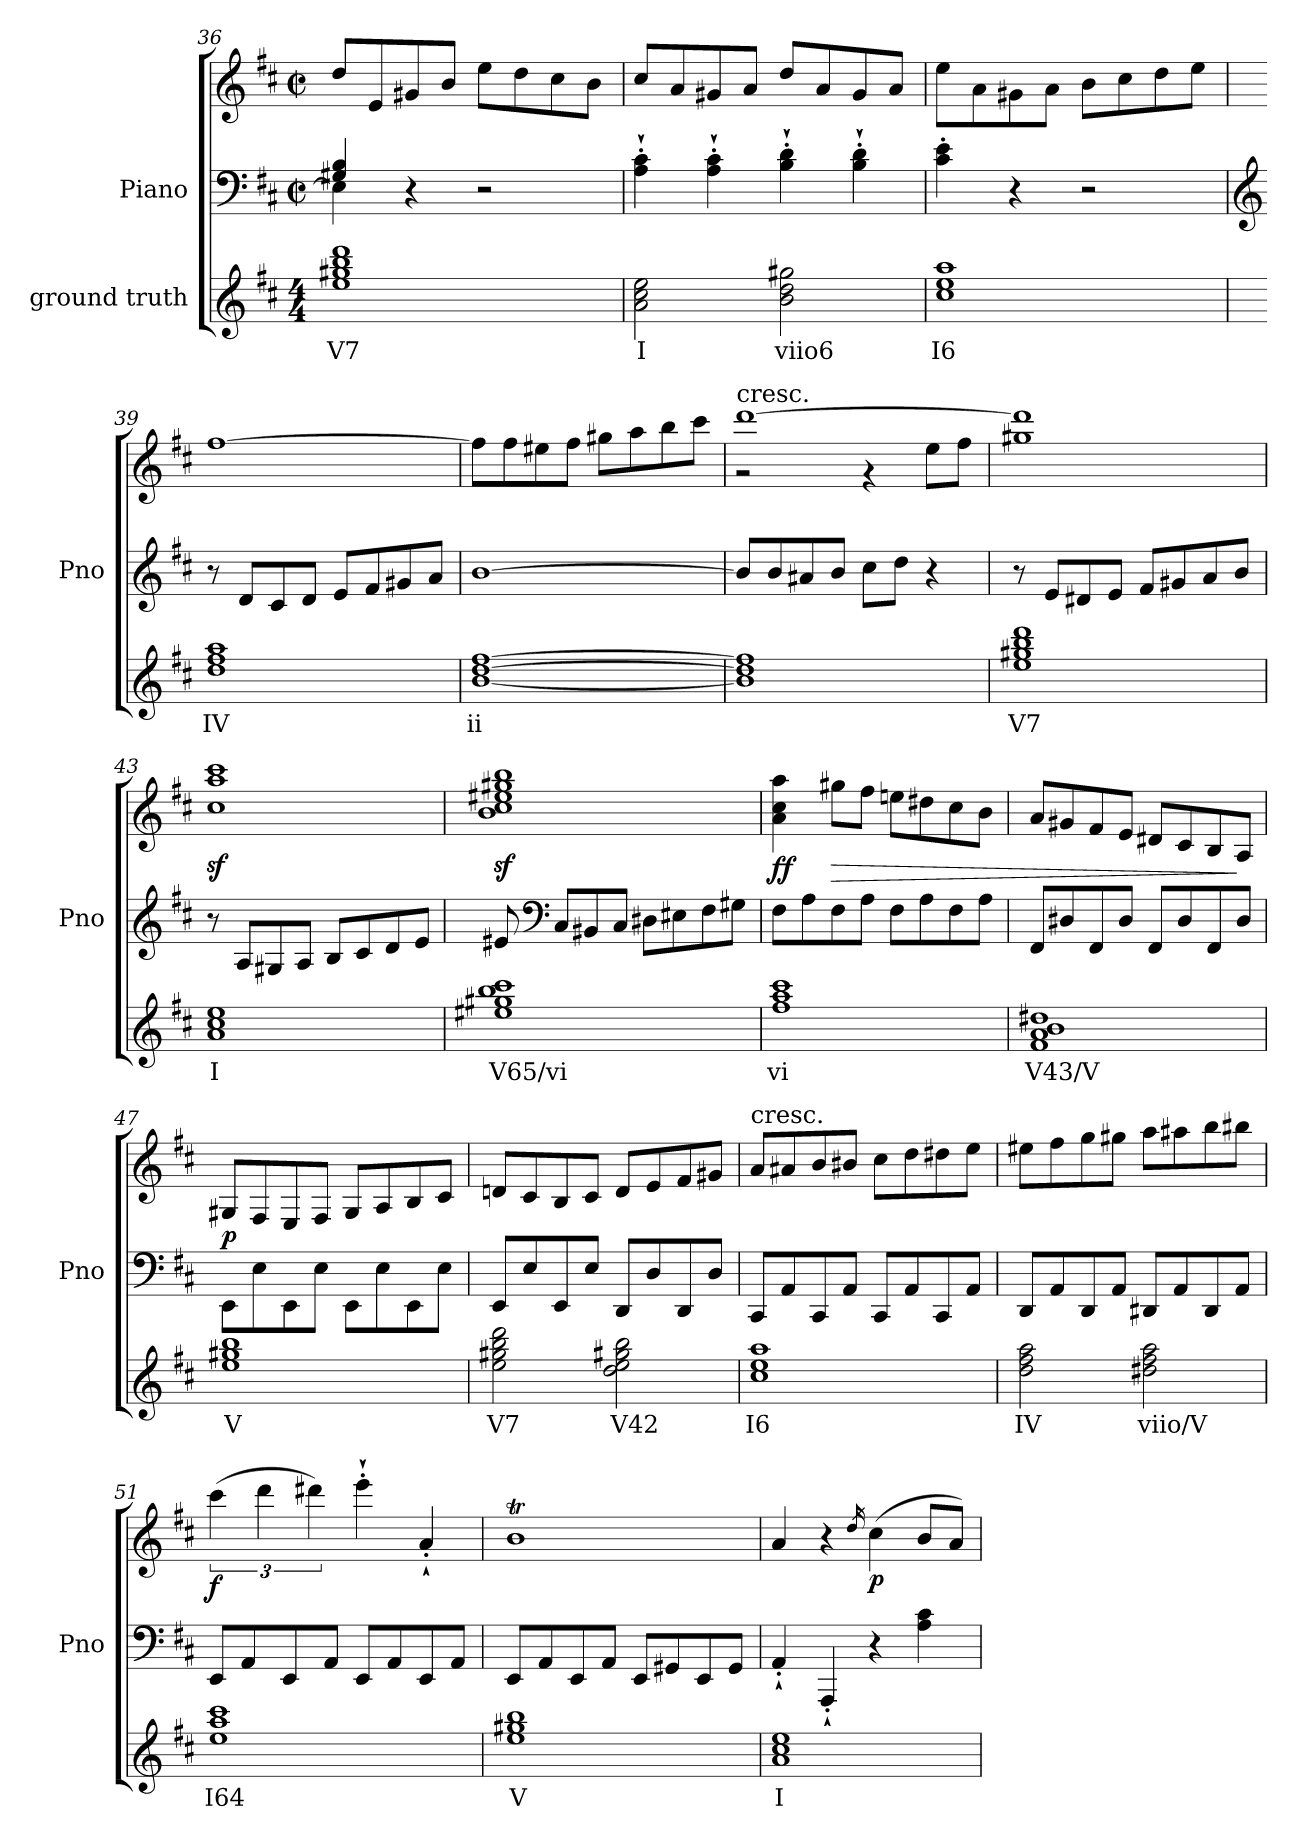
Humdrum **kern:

**kern	**text	**kern	**kern	**dynam
*part2	*part2	*part1	*part1	*part1
*staff3	*staff3	*staff2	*staff1	*staff1/2
*I"ground truth	*	*I"Piano	*	*
*	*	*I'Pno	*	*
*	*	*clefF4	*clefG2	*
*k[f#c#]	*	*k[f#c#]	*k[f#c#]	*
*D:	*	*D:	*D:	*
*M4/4	*	*M2/2	*M2/2	*
*	*	*met(c|)	*met(c|)	*
=36	=36	=36	=36	=36
*	*	*^	*^	*
1ee 1gg#X 1bb 1ddd	V7	4G#X/ 4B/	4E\]	8dd/L	4ryy	.
.	.	.	.	8e/	.	.
.	.	4r	2.ryy	8g#X/	2.ryy	.
.	.	.	.	8b/J	.	.
.	.	2r	.	8ee\L	.	.
.	.	.	.	8dd\	.	.
.	.	.	.	8cc#\	.	.
.	.	.	.	8b\J	.	.
*	*	*v	*v	*	*	*
*	*	*	*v	*v	*
=37	=37	=37	=37	=37
2a 2cc# 2ee	I	4A\'` 4c#\'`	8cc#/L	.
.	.	.	8a/	.
.	.	4A\'` 4c#\'`	8g#X/	.
.	.	.	8a/J	.
2b 2dd 2gg#X	viio6	4B\'` 4d\'`	8dd/L	.
.	.	.	8a/	.
.	.	4B\'` 4d\'`	8g#/	.
.	.	.	8a/J	.
=38	=38	=38	=38	=38
1cc# 1ee 1aa	I6	4c#\' 4e\'	8ee\L	.
.	.	.	8a\	.
.	.	4r	8g#X\	.
.	.	.	8a\J	.
.	.	2r	8b\L	.
.	.	.	8cc#\	.
.	.	.	8dd\	.
.	.	.	8ee\J	.
!!LO:LB:g=z
=39	=39	=39	=39	=39
*	*	*clefG2	*	*
1dd 1ff# 1aa	IV	8r	[1ff#	.
.	.	8d/L	.	.
.	.	8c#/	.	.
.	.	8d/J	.	.
.	.	8e/L	.	.
.	.	8f#/	.	.
.	.	8g#X/	.	.
.	.	8a/J	.	.
=40	=40	=40	=40	=40
[1b [1dd [1ff#	ii	[1b	8ff#\L]	.
.	.	.	8ff#\	.
.	.	.	8ee#X\	.
.	.	.	8ff#\J	.
.	.	.	8gg#X\L	.
.	.	.	8aa\	.
.	.	.	8bb\	.
.	.	.	8ccc#\J	.
=41	=41	=41	=41	=41
*	*	*	*^	*
!	!	!	!LO:TX:a:t=cresc.	!	!
1b] 1dd] 1ff#]	.	8b/L]	[1ddd	2r	.
.	.	8b/	.	.	.
.	.	8a#X/	.	.	.
.	.	8b/J	.	.	.
.	.	8cc#\L	.	4r	.
.	.	8dd\J	.	.	.
.	.	4r	.	8ee\L	.
.	.	.	.	8ff#\J	.
*	*	*	*v	*v	*
=42	=42	=42	=42	=42
1ee 1gg#X 1bb 1ddd	V7	8r	1gg#X 1ddd]	.
.	.	8e/L	.	.
.	.	8d#X/	.	.
.	.	8e/J	.	.
.	.	8f#/L	.	.
.	.	8g#X/	.	.
.	.	8a/	.	.
.	.	8b/J	.	.
!!LO:LB:g=z
=43	=43	=43	=43	=43
1a 1cc# 1ee	I	8r	1cc#z< 1aaz< 1ccc#z<	.
.	.	8A/L	.	.
.	.	8G#X/	.	.
.	.	8A/J	.	.
.	.	8B/L	.	.
.	.	8c#/	.	.
.	.	8d/	.	.
.	.	8e/J	.	.
=44	=44	=44	=44	=44
1ee#X 1gg#X 1bb 1ccc#	V65/vi	8e#X/	1bz< 1cc#z< 1ee#Xz< 1gg#Xz< 1bbz<	.
*	*	*clefF4	*	*
.	.	8C#/L	.	.
.	.	8BB#X/	.	.
.	.	8C#/J	.	.
.	.	8D#X\L	.	.
.	.	8E#X\	.	.
.	.	8F#\	.	.
.	.	8G#X\J	.	.
=45	=45	=45	=45	=45
!	!	!	!	!LO:DY:b
1ff# 1aa 1ccc#	vi	8F#\L	4a\ 4cc#\ 4aa\	ff
.	.	8A\	.	.
!	!	!	!	!LO:HP:b
.	.	8F#\	8gg#X\L	>
.	.	8A\J	8ff#\J	.
.	.	8F#\L	8een\L	.
.	.	8A\	8dd#X\	.
.	.	8F#\	8cc#\	.
.	.	8A\J	8b\J	.
!!LO:LB:g=z
=46	=46	=46	=46	=46
1f# 1a 1b 1dd#X	V43/V	8FF#/L	8a/L	.
.	.	8D#X/	8g#X/	.
.	.	8FF#/	8f#/	.
.	.	8D#/J	8e/J	.
.	.	8FF#/L	8d#X/L	.
.	.	8D#/	8c#/	.
.	.	8FF#/	8B/	.
.	.	8D#/J	8A/J	]
=47	=47	=47	=47	=47
!	!	!	!	!LO:DY:b
1ee 1gg#X 1bb	V	8EE\L	8G#X/L	p
.	.	8E\	8F#/	.
.	.	8EE\	8E/	.
.	.	8E\J	8F#/J	.
.	.	8EE\L	8G#/L	.
.	.	8E\	8A/	.
.	.	8EE\	8B/	.
.	.	8E\J	8c#/J	.
=48	=48	=48	=48	=48
2ee 2gg#X 2bb 2ddd	V7	8EE/L	8dn/L	.
.	.	8E/	8c#/	.
.	.	8EE/	8B/	.
.	.	8E/J	8c#/J	.
2dd 2ee 2gg#X 2bb	V42	8DD/L	8d/L	.
.	.	8D/	8e/	.
.	.	8DD/	8f#/	.
.	.	8D/J	8g#X/J	.
=49	=49	=49	=49	=49
!	!	!	!LO:TX:a:t=cresc.	!
1cc# 1ee 1aa	I6	8CC#/L	8a/L	.
.	.	8AA/	8a#X/	.
.	.	8CC#/	8b/	.
.	.	8AA/J	8b#X/J	.
.	.	8CC#/L	8cc#\L	.
.	.	8AA/	8dd\	.
.	.	8CC#/	8dd#X\	.
.	.	8AA/J	8ee\J	.
!!LO:LB:g=z
=50	=50	=50	=50	=50
2dd 2ff# 2aa	IV	8DD/L	8ee#X\L	.
.	.	8AA/	8ff#\	.
.	.	8DD/	8gg\	.
.	.	8AA/J	8gg#X\J	.
2dd#X 2ff# 2aa	viio/V	8DD#X/L	8aa\L	.
.	.	8AA/	8aa#X\	.
.	.	8DD#/	8bb\	.
.	.	8AA/J	8bb#X\J	.
=51	=51	=51	=51	=51
!	!	!	!	!LO:DY:b
1ee 1aa 1ccc#	I64	8EE/L	(>6ccc#\	f
.	.	8AA/	.	.
.	.	.	6ddd\	.
.	.	8EE/	.	.
.	.	.	6ddd#X\)	.
.	.	8AA/J	.	.
.	.	8EE/L	4eee'`\	.
.	.	8AA/	.	.
.	.	8EE/	4a'`/	.
.	.	8AA/J	.	.
=52	=52	=52	=52	=52
1ee 1gg#X 1bb	V	8EE/L	1bT	.
.	.	8AA/	.	.
.	.	8EE/	.	.
.	.	8AA/J	.	.
.	.	8EE/L	.	.
.	.	8GG#X/	.	.
.	.	8EE/	.	.
.	.	8GG#/J	.	.
=53	=53	=53	=53	=53
1a 1cc# 1ee	I	4AA'`/	4a/	.
.	.	4AAA'`/	4r	.
.	.	.	16qdd/	.
!	!	!	!	!LO:DY:b
.	.	4r	(>4cc#\	p
.	.	4A\ 4c#\	8b/L	.
.	.	.	8a/J)	.
=	=	=	=	=
*-	*-	*-	*-	*-
